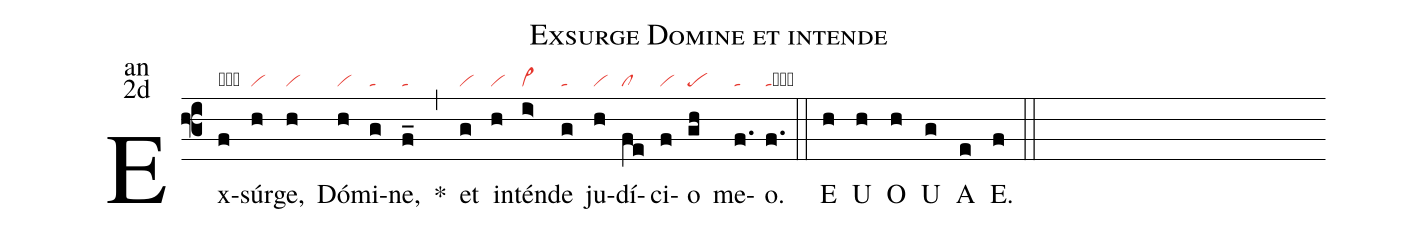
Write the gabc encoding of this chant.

name:Exsurge Domine et intende;
office-part:an;
mode:2d;
nabc-lines:1;
%%
(f3) Ex(f|obta)súr(h|vi)ge,(h|vi) Dó(h|vi)mi(g|ta)ne,(f_|ta) <sp>*</sp>(,) et(g|vi) in(h|vi)tén(i>|vi>)de(g|ta) ju(h|vi)dí(fe|cl)ci(f|vi)o(gh|pe) me(f.|ta)o.(f.|tacb) (::) <eu>E(h) U(h) O(h) U(g) A(e) E.(f) </eu>(::)
